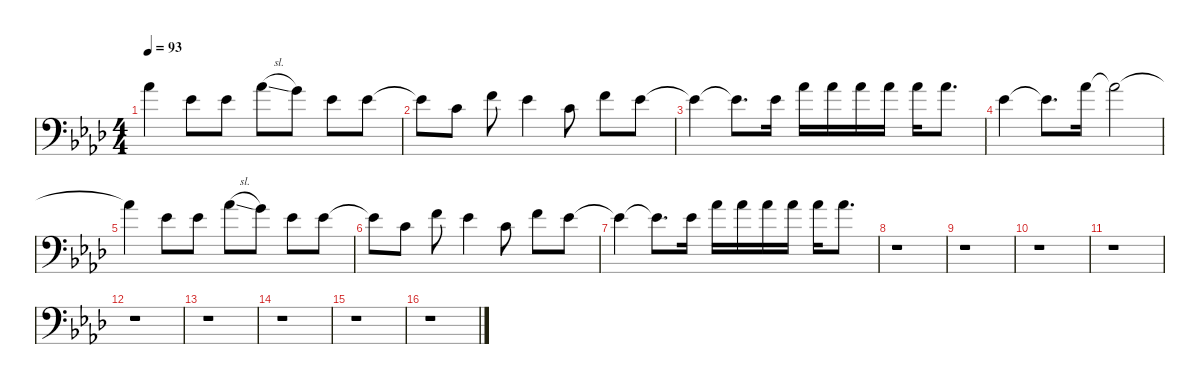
\defaultSystemsLayout 4
\hideDynamics
\bracketExtendMode nobrackets
\singleTrackTrackNamePolicy hidden
\multiTrackTrackNamePolicy hidden
\firstSystemTrackNameMode fullname
\firstSystemTrackNameOrientation horizontal
\otherSystemsTrackNameOrientation horizontal
\track ("Vocals" "bn.") {instrument bassoon}
\staff {score}
\tuning (E4 C4 G3 C3 G2 C2)
\ts (4 4)
\tempo 93
\clef f4
\ks ab
8.2{t acc b}.4{dy f beam Down} 8.3{acc b}.8{beam Down} 8.3{acc b}.8{beam Down} 8.2{sl acc b}.8{beam Down} 7.2{acc forcenatural}.8{beam Down} 8.3{acc b}.8{beam Down} 8.3{acc b}.8{beam Down} |
8.3{t acc b}.8{beam Down} 5.3{acc forcenatural}.8{beam Down} 5.2{acc forcenatural}.8{beam Down} 8.3{acc b}.4{beam Down} 5.3{acc forcenatural}.8{beam Down} 5.2{acc forcenatural}.8{beam Down} 8.3{acc b}.8{beam Down} |
8.3{t acc b}.4{beam Down} 8.3{t acc b}.8{d beam Down} 8.3{acc b}.16{beam Down} 8.2{acc b}.16{beam Down} 8.2{acc b}.16{beam Down} 8.2{acc b}.16{beam Down} 8.2{acc b}.16{beam Down} 8.2{acc b}.16{beam Down} 8.2{acc b}.8{d beam Down} |
8.3{acc b}.4{beam Down} 8.3{t acc b}.8{d beam Down} 8.2{acc b}.16{beam Down} 8.2{t acc b}.2{beam Down} |
8.2{t acc b}.4{beam Down} 8.3{acc b}.8{beam Down} 8.3{acc b}.8{beam Down} 8.2{sl acc b}.8{beam Down} 7.2{acc forcenatural}.8{beam Down} 8.3{acc b}.8{beam Down} 8.3{acc b}.8{beam Down} |
8.3{t acc b}.8{beam Down} 5.3{acc forcenatural}.8{beam Down} 5.2{acc forcenatural}.8{beam Down} 8.3{acc b}.4{beam Down} 5.3{acc forcenatural}.8{beam Down} 5.2{acc forcenatural}.8{beam Down} 8.3{acc b}.8{beam Down} |
8.3{t acc b}.4{beam Down} 8.3{t acc b}.8{d beam Down} 8.3{acc b}.16{beam Down} 8.2{acc b}.16{beam Down} 8.2{acc b}.16{beam Down} 8.2{acc b}.16{beam Down} 8.2{acc b}.16{beam Down} 8.2{acc b}.16{beam Down} 8.2{acc b}.8{d beam Down} |
r.1{beam Down} |
r.1{beam Down} |
r.1{beam Down} |
r.1{beam Down} |
r.1{beam Down} |
r.1{beam Down} |
r.1{beam Down} |
r.1{beam Down} |
r.1{beam Down}
